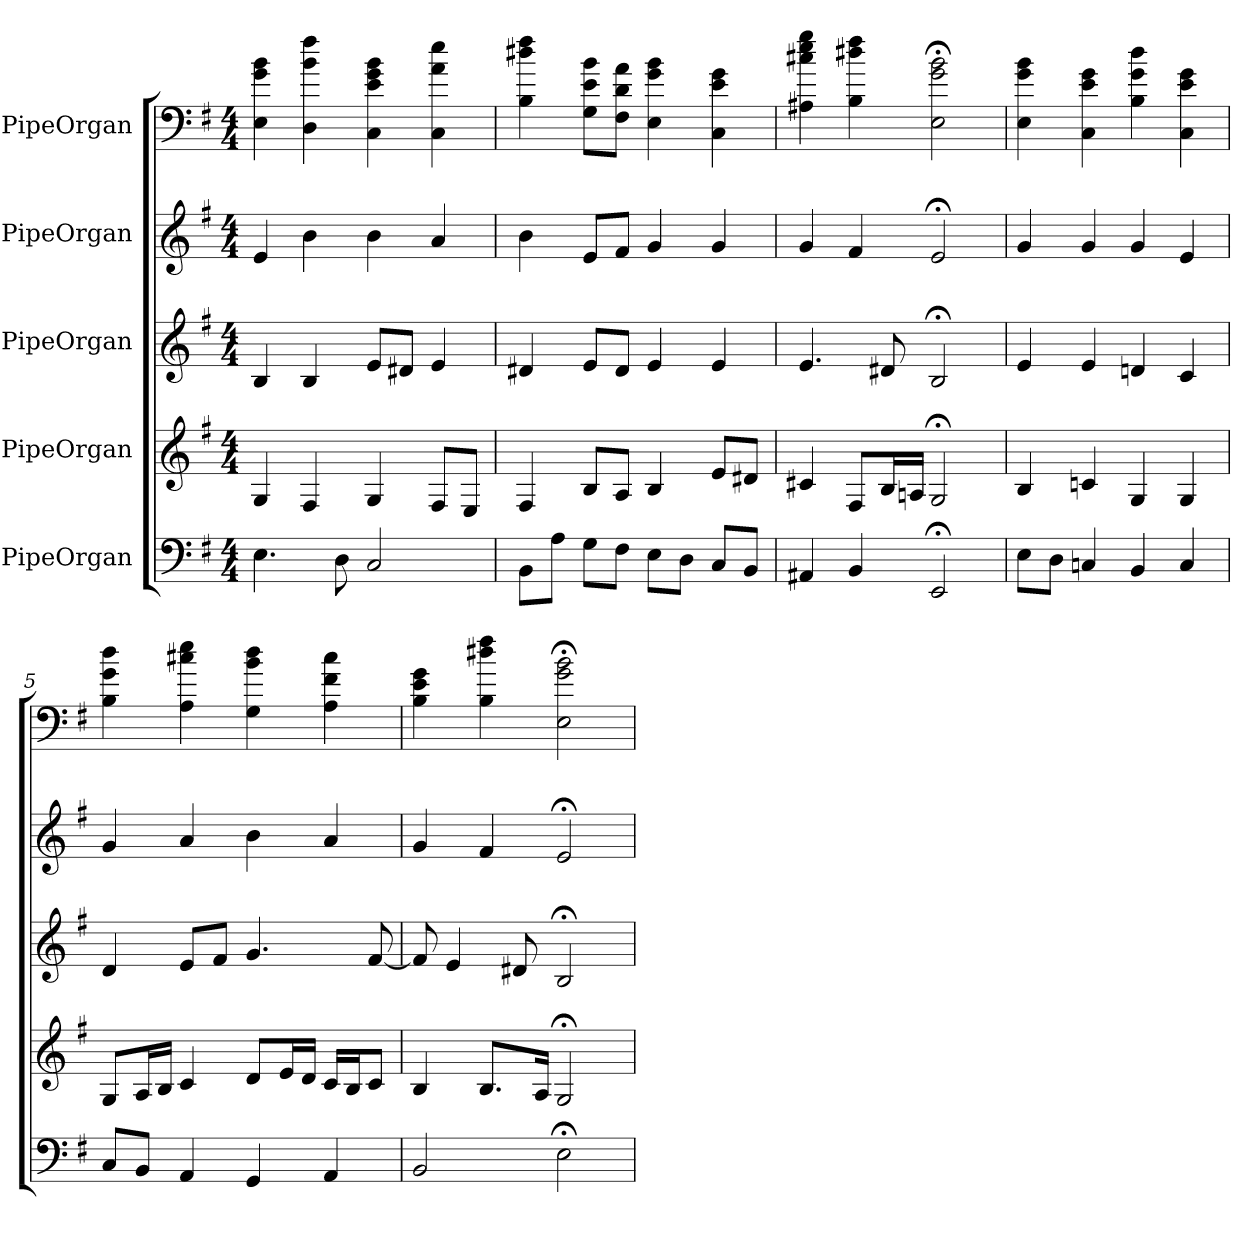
**kern	**kern	**kern	**kern	**kern
*part5	*part4	*part3	*part2	*part1
*staff5	*staff4	*staff3	*staff2	*staff1
*I"PipeOrgan	*I"PipeOrgan	*I"PipeOrgan	*I"PipeOrgan	*I"PipeOrgan
*k[f#]	*k[f#]	*k[f#]	*k[f#]	*k[f#]
*e:	*e:	*e:	*e:	*e:
*M4/4	*M4/4	*M4/4	*M4/4	*M4/4
*MM60	*MM60	*MM60	*MM60	*MM60
=1	=1	=1	=1	=1
4.E	4G	4B	4e	4E 4g 4b
.	4F#	4B	4b	4D 4b 4ff#
8D	.	.	.	.
2C	4G	8eL	4b	4C 4e 4g 4b
.	.	8d#XJ	.	.
.	8F#L	4e	4a	4C 4a 4ee
.	8EJ	.	.	.
=2	=2	=2	=2	=2
8BBL	4F#	4d#X	4b	4B 4dd#X 4ff#
8AJ	.	.	.	.
8GL	8BL	8eL	8eL	8G 8e 8bL
8F#J	8AJ	8d#J	8f#J	8F# 8d 8aJ
8EL	4B	4e	4g	4E 4g 4b
8DJ	.	.	.	.
8CL	8eL	4e	4g	4C 4e 4g
8BBJ	8d#XJ	.	.	.
=3	=3	=3	=3	=3
4AA#X	4c#X	4.e	4g	4A#X 4cc#X 4ee 4gg
4BB	8F#L	.	4f#	4B 4dd#X 4ff#
.	16BL	8d#X	.	.
.	16AnJJ	.	.	.
2EE;<	2G;<	2B;<	2e;<	2E;< 2g;< 2b;<
=4	=4	=4	=4	=4
8EL	4B	4e	4g	4E 4g 4b
8DJ	.	.	.	.
4Cn	4cn	4e	4g	4C 4e 4g
4BB	4G	4dn	4g	4B 4g 4dd
4C	4G	4c	4e	4C 4e 4g
=5	=5	=5	=5	=5
8CL	8GL	4d	4g	4B 4g 4dd
8BBJ	16AL	.	.	.
.	16BJJ	.	.	.
4AA	4c	8eL	4a	4A 4cc#X 4ee
.	.	8f#J	.	.
4GG	8dL	4.g	4b	4G 4b 4dd
.	16eL	.	.	.
.	16dJJ	.	.	.
4AA	16cLL	.	4a	4A 4f# 4cc#
.	16BJ	.	.	.
.	8cJ	[8f#	.	.
=6	=6	=6	=6	=6
2BB	4B	8f#]	4g	4B 4e 4g
.	.	4e	.	.
.	8.BL	.	4f#	4B 4dd#X 4ff#
.	.	8d#X	.	.
.	16AJk	.	.	.
2E;<	2G;<	2B;<	2e;<	2E;< 2g;< 2b;<
=	=	=	=	=
*-	*-	*-	*-	*-
